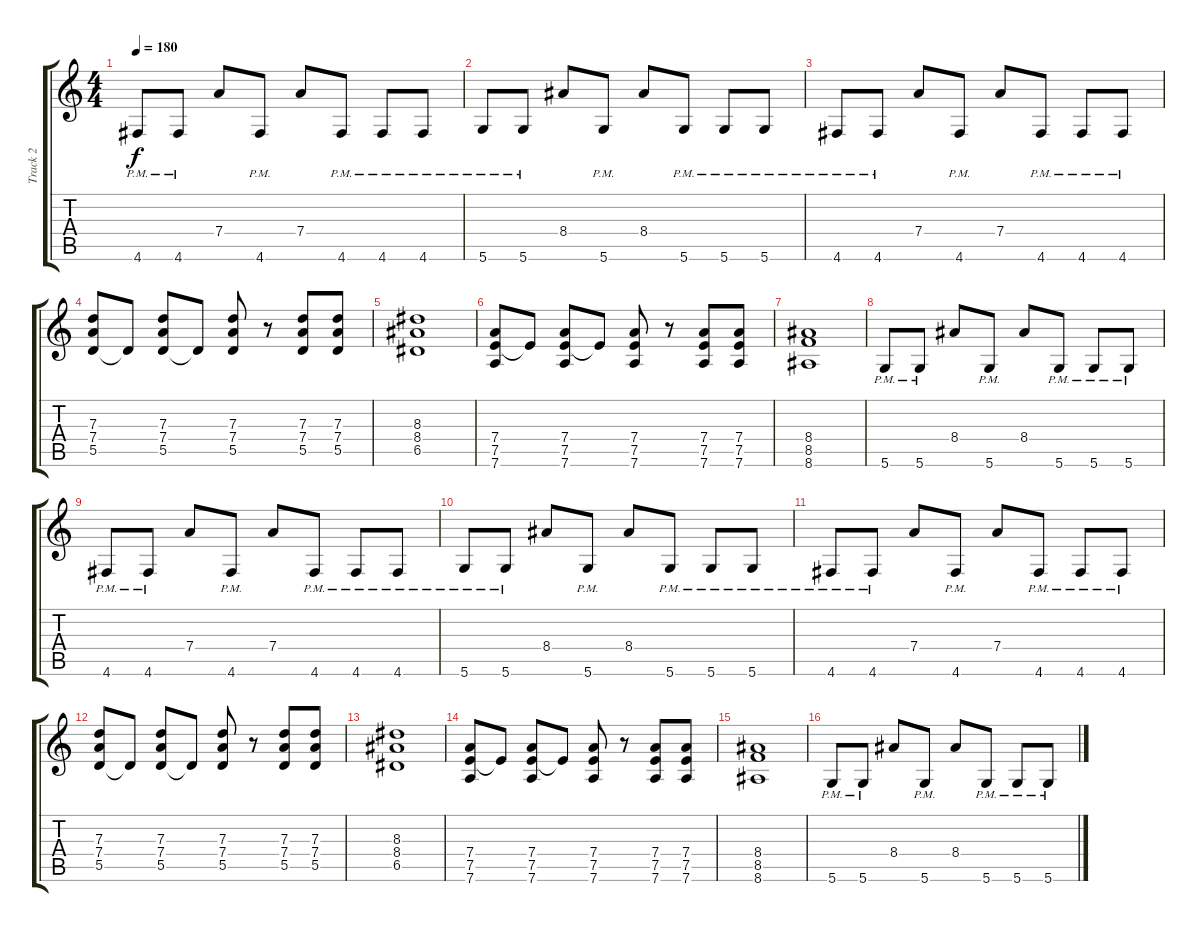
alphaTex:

\track ("Track 2" "Track 2") {instrument distortionguitar}
\staff {score tabs}
\tuning (E4 B3 G3 D3 A2 D2) {hide}
\ts (4 4)
\tempo 180
\clef g2
\ks c
4.6{pm}.8{dy f} 4.6{pm}.8 7.4.8 4.6{pm}.8 7.4.8 4.6{pm}.8 4.6{pm}.8 4.6{pm}.8 |
5.6{pm}.8 5.6{pm}.8 8.4.8 5.6{pm}.8 8.4.8 5.6{pm}.8 5.6{pm}.8 5.6{pm}.8 |
4.6{pm}.8 4.6{pm}.8 7.4.8 4.6{pm}.8 7.4.8 4.6{pm}.8 4.6{pm}.8 4.6{pm}.8 |
(7.3 7.4 5.5).8 5.5{t}.8 (7.3 7.4 5.5).8 5.5{t}.8 (7.3 7.4 5.5).8 r.8 (7.3 7.4 5.5).8 (7.3 7.4 5.5).8 |
(8.3 8.4 6.5).1 |
(7.4 7.5 7.6).8 7.5{t}.8 (7.4 7.5 7.6).8 7.5{t}.8 (7.4 7.5 7.6).8 r.8 (7.4 7.5 7.6).8 (7.4 7.5 7.6).8 |
(8.4 8.5 8.6).1 |
5.6{pm}.8 5.6{pm}.8 8.4.8 5.6{pm}.8 8.4.8 5.6{pm}.8 5.6{pm}.8 5.6{pm}.8 |
4.6{pm}.8 4.6{pm}.8 7.4.8 4.6{pm}.8 7.4.8 4.6{pm}.8 4.6{pm}.8 4.6{pm}.8 |
5.6{pm}.8 5.6{pm}.8 8.4.8 5.6{pm}.8 8.4.8 5.6{pm}.8 5.6{pm}.8 5.6{pm}.8 |
4.6{pm}.8 4.6{pm}.8 7.4.8 4.6{pm}.8 7.4.8 4.6{pm}.8 4.6{pm}.8 4.6{pm}.8 |
(7.3 7.4 5.5).8 5.5{t}.8 (7.3 7.4 5.5).8 5.5{t}.8 (7.3 7.4 5.5).8 r.8 (7.3 7.4 5.5).8 (7.3 7.4 5.5).8 |
(8.3 8.4 6.5).1 |
(7.4 7.5 7.6).8 7.5{t}.8 (7.4 7.5 7.6).8 7.5{t}.8 (7.4 7.5 7.6).8 r.8 (7.4 7.5 7.6).8 (7.4 7.5 7.6).8 |
(8.4 8.5 8.6).1 |
5.6{pm}.8 5.6{pm}.8 8.4.8 5.6{pm}.8 8.4.8 5.6{pm}.8 5.6{pm}.8 5.6{pm}.8
